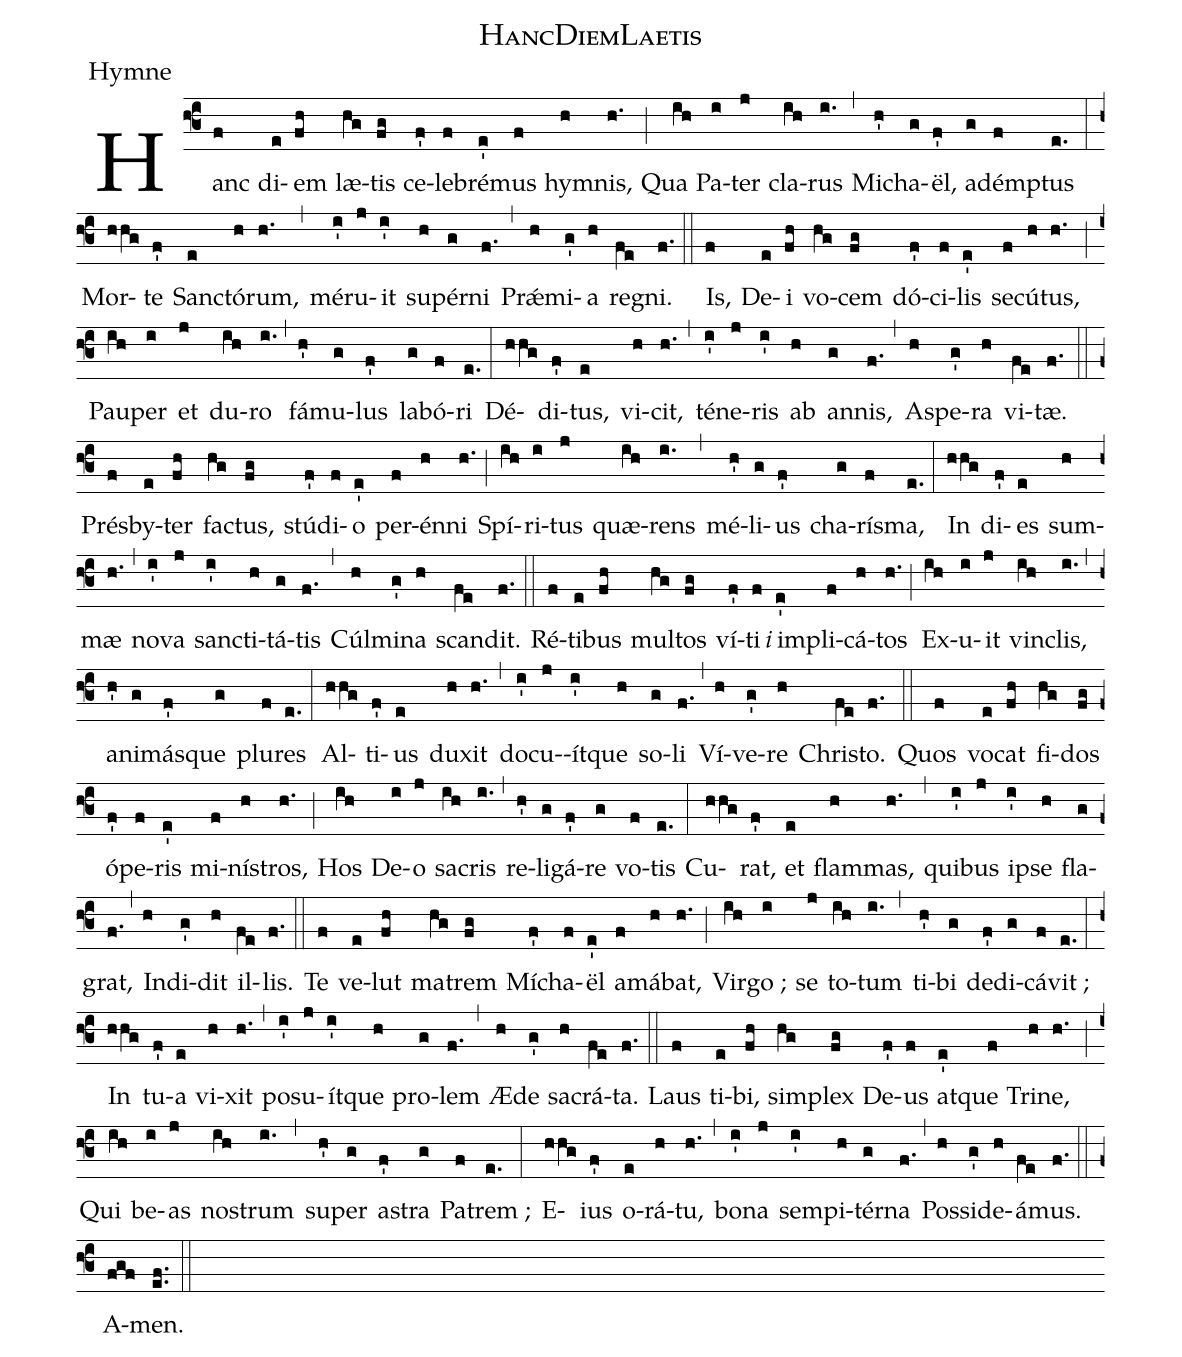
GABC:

name:HancDiemLaetis;
office-part:Hymne;
%%
(f3) Hanc(f) di(e)em(fh) læ(hg)tis(fg) ce(f')le(f)bré(e')mus(f) hym(h)nis,(h.) (;)
Qua(ih) Pa(i)ter(j) cla(ih)rus(i.) (,)
Mi(h')cha(g)ël,(f') a(g)dém(f)ptus(e.) (:)
Mor(hhg)te(f') San(e)ctó(h)rum,(h.) (,)
mé(i')ru(j)it(i') su(h)pér(g)ni(f.) (,)
Prǽ(h)mi(g')a(h) re(fe)gni.(f.) (::)

Is,(f) De(e)i(fh) vo(hg)cem(fg) dó(f')ci(f)lis(e') se(f)cú(h)tus,(h.) (;)
Pau(ih)per(i) et(j) du(ih)ro(i.) (,)
fá(h')mu(g)lus(f') la(g)bó(f)ri(e.) (:)
Dé(hhg)di(f')tus,(e) vi(h)cit,(h.) (,)
té(i')ne(j)ris(i') ab(h) an(g)nis,(f.) (,)
A(h)spe(g')ra(h) vi(fe)tæ.(f.) (::)

Prés(f)by(e)ter(fh) fa(hg)ctus,(fg) stú(f')di(f)o(e') per(f)én(h)ni(h.) (;)
Spí(ih)ri(i)tus(j) quæ(ih)rens(i.) (,)
mé(h')li(g)us(f') cha(g)rís(f)ma,(e.) (:)
In(hhg) di(f')es(e) sum(h)mæ(h.) (,)
no(i')va(j) san(i')cti(h)tá(g)tis(f.) (,)
Cúl(h)mi(g')na(h) scan(fe)dit.(f.) (::)

Ré(f)ti(e)bus(fh) mul(hg)tos(fg) ví(f')ti(f)<i>i</i>()
im(e')pli(f)cá(h)tos(h.) (;)
Ex(ih)u(i)it(j) vin(ih)clis,(i.) (,)
a(h')ni(g)más(f')que(g) plu(f)res(e.) (:)
Al(hhg)ti(f')us(e) du(h)xit(h.) (,)
do(i')cu(j)-ít(i')que(h) so(g)li(f.) (,)
Ví(h)ve(g')re(h) Chri(fe)sto.(f.) (::)

Quos(f) vo(e)cat(fh) fi(hg)dos(fg) ó(f')pe(f)ris(e') mi(f)ní(h)stros,(h.) (;)
Hos(ih) De(i)o(j) sa(ih)cris(i.) (,)
re(h')li(g)gá(f')re(g) vo(f)tis(e.) (:)
Cu(hhg)rat,(f') et(e) flam(h)mas,(h.) (,)
qui(i')bus(j) i(i')pse(h) fla(g)grat,(f.) (,)
In(h)di(g')dit(h) il(fe)lis.(f.) (::)

Te(f) ve(e)lut(fh) ma(hg)trem(fg) Mí(f')cha(f)ël(e') a(f)má(h)bat,(h.) (;)
Vir(ih)go ;(i) se(j) to(ih)tum(i.) (,)
ti(h')bi(g) de(f')di(g)cá(f)vit ;(e.) (:)
In(hhg) tu(f')a(e) vi(h)xit(h.) (,)
po(i')su(j)ít(i')que(h) pro(g)lem(f.) (,)
Æ(h)de(g') sa(h)crá(fe)ta.(f.) (::)

Laus(f) ti(e)bi,(fh) sim(hg)plex(fg) De(f')us(f) at(e')que(f) Tri(h)ne,(h.) (;)
Qui(ih) be(i)as(j) no(ih)strum(i.) (,)
su(h')per(g) a(f')stra(g) Pa(f)trem ;(e.) (:)
E(hhg)ius(f') o(e)rá(h)tu,(h.) (,)
bo(i')na(j) sem(i')pi(h)tér(g)na(f.) (,)
Pos(h)si(g')de(h)á(fe)mus.(f.) (::)
A(fgf)men.(ef..) (::)
